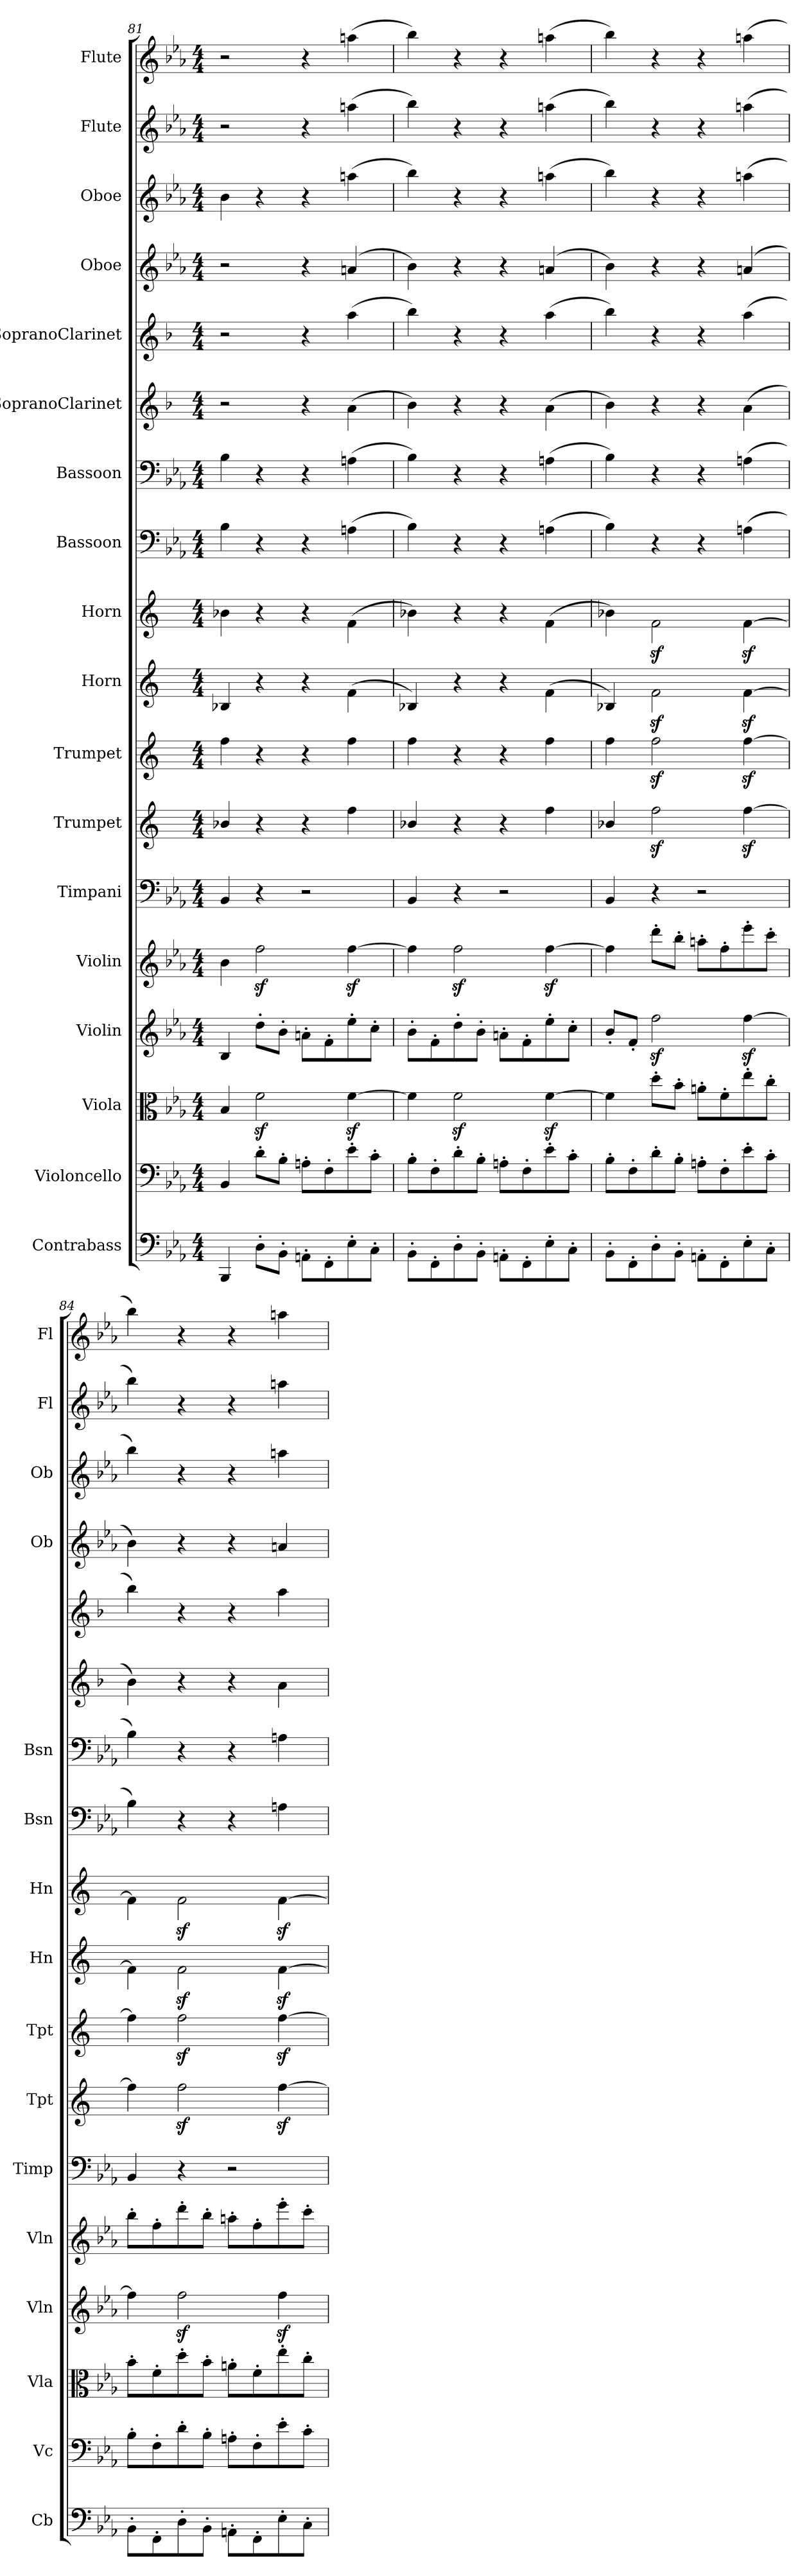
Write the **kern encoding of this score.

**kern	**kern	**kern	**kern	**kern	**kern	**kern	**kern	**kern	**kern	**kern	**kern	**kern	**kern	**kern	**kern	**kern	**kern
*part18	*part17	*part16	*part15	*part14	*part13	*part12	*part11	*part10	*part9	*part8	*part7	*part6	*part5	*part4	*part3	*part2	*part1
*staff18	*staff17	*staff16	*staff15	*staff14	*staff13	*staff12	*staff11	*staff10	*staff9	*staff8	*staff7	*staff6	*staff5	*staff4	*staff3	*staff2	*staff1
*I"Contrabass	*I"Violoncello	*I"Viola	*I"Violin	*I"Violin	*I"Timpani	*I"Trumpet	*I"Trumpet	*I"Horn	*I"Horn	*I"Bassoon	*I"Bassoon	*I"SopranoClarinet	*I"SopranoClarinet	*I"Oboe	*I"Oboe	*I"Flute	*I"Flute
*I'Cb	*I'Vc	*I'Vla	*I'Vln	*I'Vln	*I'Timp	*I'Tpt	*I'Tpt	*I'Hn	*I'Hn	*I'Bsn	*I'Bsn	*	*	*I'Ob	*I'Ob	*I'Fl	*I'Fl
*clefF4	*clefF4	*clefC3	*clefG2	*clefG2	*clefF4	*clefG2	*clefG2	*clefG2	*clefG2	*clefF4	*clefF4	*clefG2	*clefG2	*clefG2	*clefG2	*clefG2	*clefG2
*k[b-e-a-]	*k[b-e-a-]	*k[b-e-a-]	*k[b-e-a-]	*k[b-e-a-]	*k[b-e-a-]	*k[]	*k[]	*k[]	*k[]	*k[b-e-a-]	*k[b-e-a-]	*k[b-]	*k[b-]	*k[b-e-a-]	*k[b-e-a-]	*k[b-e-a-]	*k[b-e-a-]
*M4/4	*M4/4	*M4/4	*M4/4	*M4/4	*M4/4	*M4/4	*M4/4	*M4/4	*M4/4	*M4/4	*M4/4	*M4/4	*M4/4	*M4/4	*M4/4	*M4/4	*M4/4
=81	=81	=81	=81	=81	=81	=81	=81	=81	=81	=81	=81	=81	=81	=81	=81	=81	=81
4BBB-/	4BB-/	4B-/	4B-/	4b-\	4BB-/	4b-X/	4ff\	4B-X/	4b-X\	4B-\	4B-\	2r	2r	2r	4b-\	2r	2r
8D'\L	8d'\L	2fz\	8dd'\L	2ffz\	4r	4r	4r	4r	4r	4r	4r	.	.	.	4r	.	.
8BB-'\J	8B-'\J	.	8b-'\J	.	.	.	.	.	.	.	.	.	.	.	.	.	.
8AAn'\L	8An'\L	.	8an'\L	.	2r	4r	4r	4r	4r	4r	4r	4r	4r	4r	4r	4r	4r
8FF'\	8F'\	.	8f'\	.	.	.	.	.	.	.	.	.	.	.	.	.	.
8E-'\	8e-'\	[4fz\	8ee-'\	[4ffz\	.	4ff\	4ff\	(4f\	(4f\	(4An\	(4An\	(4a\	(4aa\	(4an/	(4aan\	(4aan\	(4aan\
8C'\J	8c'\J	.	8cc'\J	.	.	.	.	.	.	.	.	.	.	.	.	.	.
=82	=82	=82	=82	=82	=82	=82	=82	=82	=82	=82	=82	=82	=82	=82	=82	=82	=82
8BB-'\L	8B-'\L	4f\]	8b-'\L	4ff\]	4BB-/	4b-X/	4ff\	4B-X/)	4b-X\)	4B-\)	4B-\)	4b-\)	4bb-\)	4b-\)	4bb-\)	4bb-\)	4bb-\)
8FF'\	8F'\	.	8f'\	.	.	.	.	.	.	.	.	.	.	.	.	.	.
8D'\	8d'\	2fz\	8dd'\	2ffz\	4r	4r	4r	4r	4r	4r	4r	4r	4r	4r	4r	4r	4r
8BB-'\J	8B-'\J	.	8b-'\J	.	.	.	.	.	.	.	.	.	.	.	.	.	.
8AAn'\L	8An'\L	.	8an'\L	.	2r	4r	4r	4r	4r	4r	4r	4r	4r	4r	4r	4r	4r
8FF'\	8F'\	.	8f'\	.	.	.	.	.	.	.	.	.	.	.	.	.	.
8E-'\	8e-'\	[4fz\	8ee-'\	[4ffz\	.	4ff\	4ff\	(4f\	(4f\	(4An\	(4An\	(4a\	(4aa\	(4an/	(4aan\	(4aan\	(4aan\
8C'\J	8c'\J	.	8cc'\J	.	.	.	.	.	.	.	.	.	.	.	.	.	.
=83	=83	=83	=83	=83	=83	=83	=83	=83	=83	=83	=83	=83	=83	=83	=83	=83	=83
8BB-'\L	8B-'\L	4f\]	8b-'/L	4ff\]	4BB-/	4b-X/	4ff\	4B-X/)	4b-X\)	4B-\)	4B-\)	4b-\)	4bb-\)	4b-\)	4bb-\)	4bb-\)	4bb-\)
8FF'\	8F'\	.	8f'/J	.	.	.	.	.	.	.	.	.	.	.	.	.	.
8D'\	8d'\	8dd'\L	2ffz\	8ddd'\L	4r	2ffz\	2ffz\	2fz\	2fz\	4r	4r	4r	4r	4r	4r	4r	4r
8BB-'\J	8B-'\J	8b-'\J	.	8bb-'\J	.	.	.	.	.	.	.	.	.	.	.	.	.
8AAn'\L	8An'\L	8an'\L	.	8aan'\L	2r	.	.	.	.	4r	4r	4r	4r	4r	4r	4r	4r
8FF'\	8F'\	8f'\	.	8ff'\	.	.	.	.	.	.	.	.	.	.	.	.	.
8E-'\	8e-'\	8ee-'\	[4ffz\	8eee-'\	.	[4ffz\	[4ffz\	[4fz\	[4fz\	(4An\	(4An\	(4a\	(4aa\	(4an/	(4aan\	(4aan\	(4aan\
8C'\J	8c'\J	8cc'\J	.	8ccc'\J	.	.	.	.	.	.	.	.	.	.	.	.	.
=84	=84	=84	=84	=84	=84	=84	=84	=84	=84	=84	=84	=84	=84	=84	=84	=84	=84
8BB-'\L	8B-'\L	8b-'\L	4ff\]	8bb-'\L	4BB-/	4ff\]	4ff\]	4f\]	4f\]	4B-\)	4B-\)	4b-\)	4bb-\)	4b-\)	4bb-\)	4bb-\)	4bb-\)
8FF'\	8F'\	8f'\	.	8ff'\	.	.	.	.	.	.	.	.	.	.	.	.	.
8D'\	8d'\	8dd'\	2ffz\	8ddd'\	4r	2ffz\	2ffz\	2fz\	2fz\	4r	4r	4r	4r	4r	4r	4r	4r
8BB-'\J	8B-'\J	8b-'\J	.	8bb-'\J	.	.	.	.	.	.	.	.	.	.	.	.	.
8AAn'\L	8An'\L	8an'\L	.	8aan'\L	2r	.	.	.	.	4r	4r	4r	4r	4r	4r	4r	4r
8FF'\	8F'\	8f'\	.	8ff'\	.	.	.	.	.	.	.	.	.	.	.	.	.
8E-'\	8e-'\	8ee-'\	4ffz\	8eee-'\	.	[4ffz\	[4ffz\	[4fz\	[4fz\	4An\	4An\	4a\	4aa\	4an/	4aan\	4aan\	4aan\
8C'\J	8c'\J	8cc'\J	.	8ccc'\J	.	.	.	.	.	.	.	.	.	.	.	.	.
=	=	=	=	=	=	=	=	=	=	=	=	=	=	=	=	=	=
*-	*-	*-	*-	*-	*-	*-	*-	*-	*-	*-	*-	*-	*-	*-	*-	*-	*-
